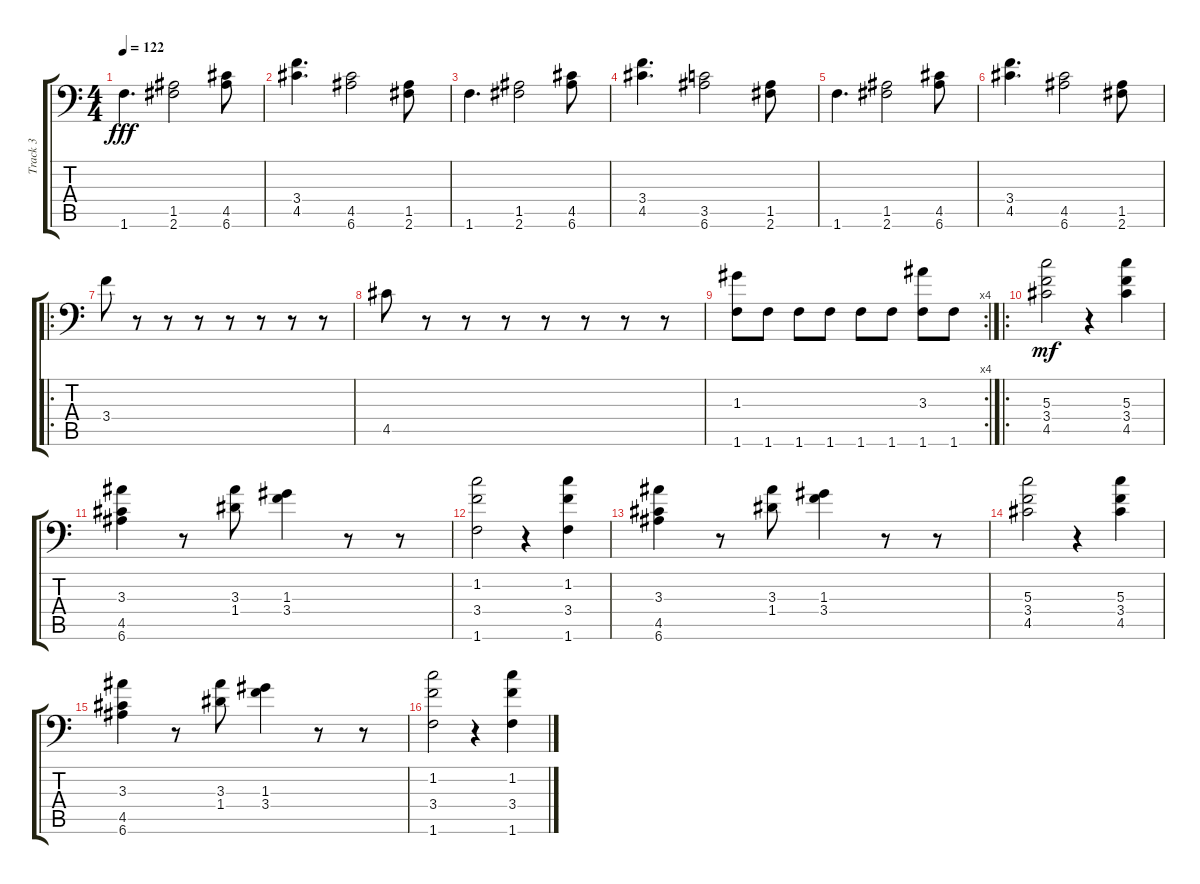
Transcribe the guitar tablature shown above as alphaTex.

\track ("Track 3" "Track 3") {instrument electricbassfinger}
\staff {score tabs}
\tuning (E4 B3 G3 D3 A2 E2) {hide}
\ts (4 4)
\tempo 122
\clef f4
\ks c
1.6.4{d dy fff} (1.5 2.6).2 (4.5 6.6).8 |
(3.4 4.5).4{d} (4.5 6.6).2 (1.5 2.6).8 |
1.6.4{d} (1.5 2.6).2 (4.5 6.6).8 |
(3.4 4.5).4{d} (3.5 6.6).2 (1.5 2.6).8 |
1.6.4{d} (1.5 2.6).2 (4.5 6.6).8 |
(3.4 4.5).4{d} (4.5 6.6).2 (1.5 2.6).8 |
\ro
3.4.8 r.8 r.8 r.8 r.8 r.8 r.8 r.8 |
4.5.8 r.8 r.8 r.8 r.8 r.8 r.8 r.8 |
\rc 4
(1.3 1.6).8 1.6.8 1.6.8 1.6.8 1.6.8 1.6.8 (3.3 1.6).8 1.6.8 |
\ro
(5.3 3.4 4.5).2{dy mf} r.4 (5.3 3.4 4.5).4 |
(3.3 4.5 6.6).4 r.8 (3.3 1.4).8 (1.3 3.4).4 r.8 r.8 |
(1.2 3.4 1.6).2 r.4 (1.2 3.4 1.6).4 |
(3.3 4.5 6.6).4 r.8 (3.3 1.4).8 (1.3 3.4).4 r.8 r.8 |
(5.3 3.4 4.5).2 r.4 (5.3 3.4 4.5).4 |
(3.3 4.5 6.6).4 r.8 (3.3 1.4).8 (1.3 3.4).4 r.8 r.8 |
(1.2 3.4 1.6).2 r.4 (1.2 3.4 1.6).4
